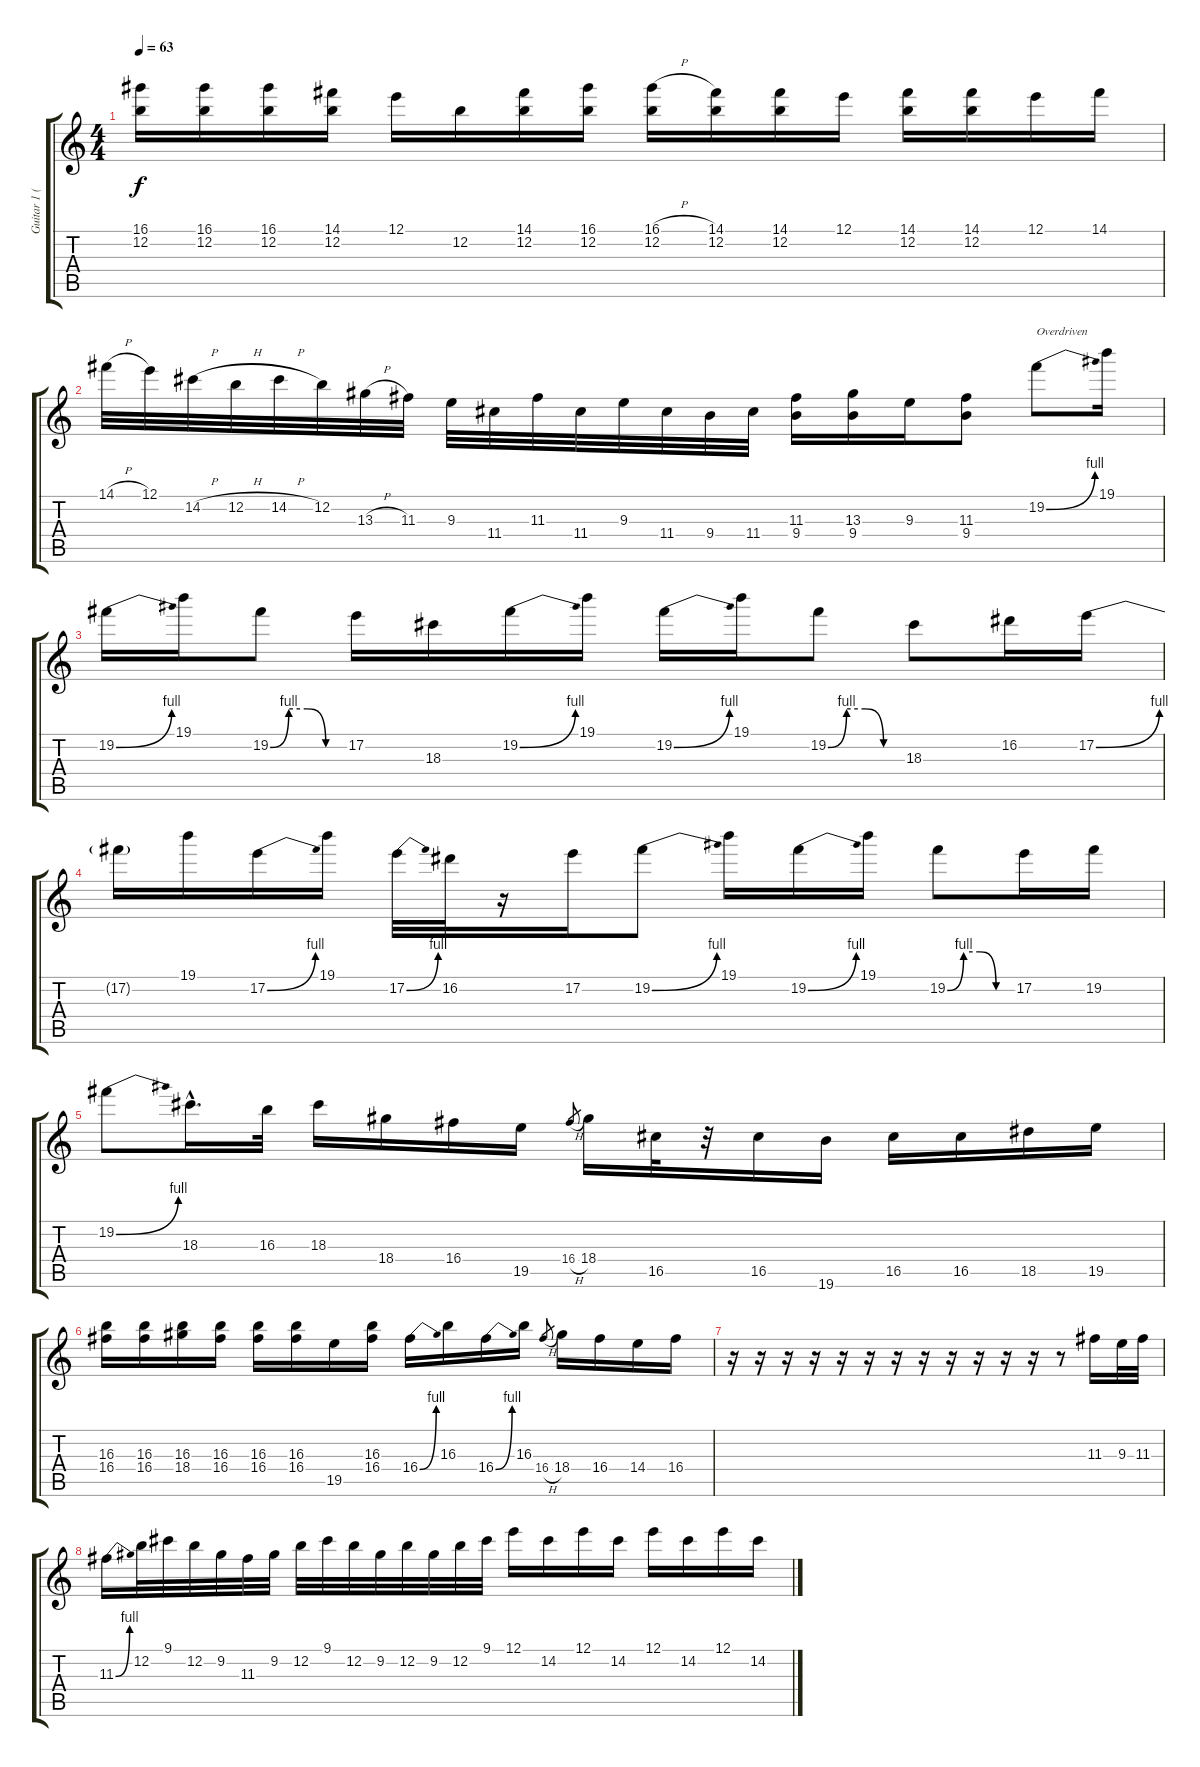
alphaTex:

\track ("Guitar 1 (Solo)" "Guitar 1 (") {instrument electricguitarjazz}
\staff {score tabs}
\tuning (E4 B3 G3 D3 A2 E2) {hide}
\ts (4 4)
\tempo 63
\clef g2
\ks c
(16.1 12.2).16{dy f} (16.1 12.2).16 (16.1 12.2).16 (14.1 12.2).16 12.1.16 12.2.16 (14.1 12.2).16 (16.1 12.2).16 (16.1{h} 12.2).16 (14.1 12.2).16 (14.1 12.2).16 12.1.16 (14.1 12.2).16 (14.1 12.2).16 12.1.16 14.1.16 |
14.1{h}.32 12.1.32 14.2{h}.32 12.2{h}.32 14.2{h}.32 12.2.32 13.3{h}.32 11.3.32 9.3.32 11.4.32 11.3.32 11.4.32 9.3.32 11.4.32 9.4.32 11.4.32 (11.3 9.4).16 (13.3 9.4).16 9.3.16 (11.3 9.4).8 19.2{be (bend 0 0 60 4)}.8{txt "Overdriven" instrument overdrivenguitar} 19.1.16 |
19.2{be (bend 0 0 60 4)}.16 19.1.16 19.2{be (custom 0 0 15 4 30 4 45 0 60 0)}.8 17.2.16 18.3.16 19.2{be (bend 0 0 60 4)}.16 19.1.16 19.2{be (bend 0 0 60 4)}.16 19.1.16 19.2{be (custom 0 0 15 4 30 4 45 0 60 0)}.8 18.3.8 16.2.16 17.2{be (bend 0 0 60 4)}.16 |
17.2{t}.16 19.1.16 17.2{be (bend 0 0 60 4)}.16 19.1.16 17.2{be (bend 0 0 60 4)}.32 16.2.32 r.16 17.2.16 19.2{be (bend 0 0 60 4)}.8 19.1.16 19.2{be (bend 0 0 60 4)}.16 19.1.16 19.2{be (custom 0 0 15 4 30 4 45 0 60 0)}.8 17.2.16 19.2.16 |
19.2{be (bend 0 0 60 4)}.8 18.3{hac}.16{d} 16.3.32 18.3.16 18.4.16 16.4.16 19.5.16 16.4{h}.8{gr} 18.4.16 16.5.32 r.32 16.5.16 19.6.16 16.5.16 16.5.16 18.5.16 19.5.16 |
(16.3 16.4).16 (16.3 16.4).16 (16.3 18.4).16 (16.3 16.4).16 (16.3 16.4).16 (16.3 16.4).16 19.5.16 (16.3 16.4).16 16.4{be (bend 0 0 60 4)}.16 16.3.16 16.4{be (bend 0 0 60 4)}.16 16.3.16 16.4{h}.8{gr} 18.4.16 16.4.16 14.4.16 16.4.16 |
r.16 r.16 r.16 r.16 r.16 r.16 r.16 r.16 r.16 r.16 r.16 r.16 r.8 11.3.16 9.3.32 11.3.32 |
11.3{be (bend 0 0 60 4)}.16 12.2.32 9.1.32 12.2.32 9.2.32 11.3.32 9.2.32 12.2.32 9.1.32 12.2.32 9.2.32 12.2.32 9.2.32 12.2.32 9.1.32 12.1.16 14.2.16 12.1.16 14.2.16 12.1.16 14.2.16 12.1.16 14.2.16
